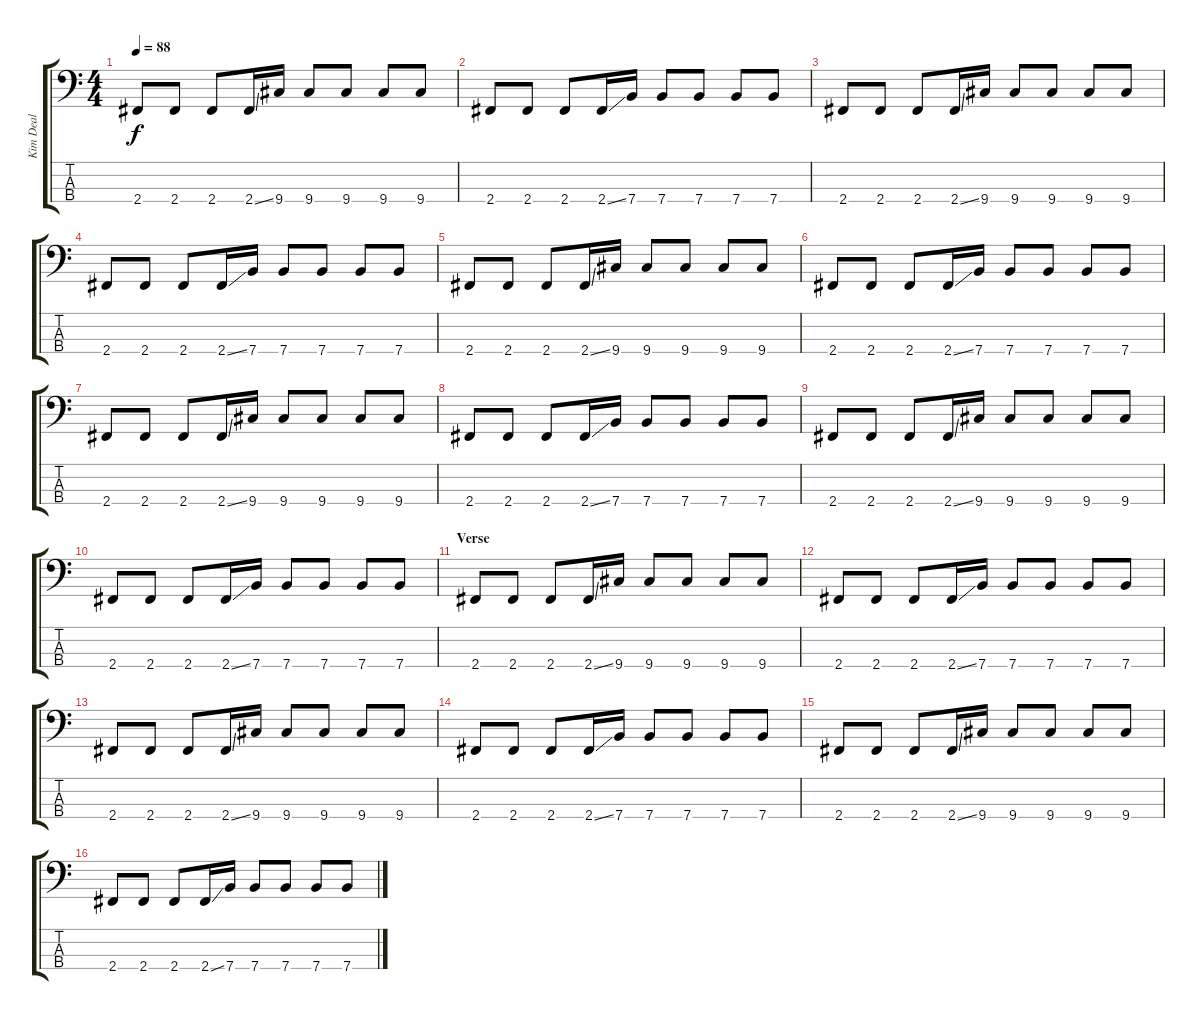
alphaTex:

\track ("Kim Deal" "Kim Deal") {instrument electricbasspick}
\staff {score tabs}
\tuning (G2 D2 A1 E1) {hide}
\ts (4 4)
\tempo 88
\clef f4
\ks c
2.4.8{dy f instrument electricbasspick} 2.4.8 2.4.8 2.4{ss}.16 9.4.16 9.4.8 9.4.8 9.4.8 9.4.8 |
2.4.8 2.4.8 2.4.8 2.4{ss}.16 7.4.16 7.4.8 7.4.8 7.4.8 7.4.8 |
2.4.8 2.4.8 2.4.8 2.4{ss}.16 9.4.16 9.4.8 9.4.8 9.4.8 9.4.8 |
2.4.8 2.4.8 2.4.8 2.4{ss}.16 7.4.16 7.4.8 7.4.8 7.4.8 7.4.8 |
2.4.8 2.4.8 2.4.8 2.4{ss}.16 9.4.16 9.4.8 9.4.8 9.4.8 9.4.8 |
2.4.8 2.4.8 2.4.8 2.4{ss}.16 7.4.16 7.4.8 7.4.8 7.4.8 7.4.8 |
2.4.8 2.4.8 2.4.8 2.4{ss}.16 9.4.16 9.4.8 9.4.8 9.4.8 9.4.8 |
2.4.8 2.4.8 2.4.8 2.4{ss}.16 7.4.16 7.4.8 7.4.8 7.4.8 7.4.8 |
2.4.8 2.4.8 2.4.8 2.4{ss}.16 9.4.16 9.4.8 9.4.8 9.4.8 9.4.8 |
2.4.8 2.4.8 2.4.8 2.4{ss}.16 7.4.16 7.4.8 7.4.8 7.4.8 7.4.8 |
\section ("" "Verse")
2.4.8 2.4.8 2.4.8 2.4{ss}.16 9.4.16 9.4.8 9.4.8 9.4.8 9.4.8 |
2.4.8 2.4.8 2.4.8 2.4{ss}.16 7.4.16 7.4.8 7.4.8 7.4.8 7.4.8 |
2.4.8 2.4.8 2.4.8 2.4{ss}.16 9.4.16 9.4.8 9.4.8 9.4.8 9.4.8 |
2.4.8 2.4.8 2.4.8 2.4{ss}.16 7.4.16 7.4.8 7.4.8 7.4.8 7.4.8 |
2.4.8 2.4.8 2.4.8 2.4{ss}.16 9.4.16 9.4.8 9.4.8 9.4.8 9.4.8 |
2.4.8 2.4.8 2.4.8 2.4{ss}.16 7.4.16 7.4.8 7.4.8 7.4.8 7.4.8
